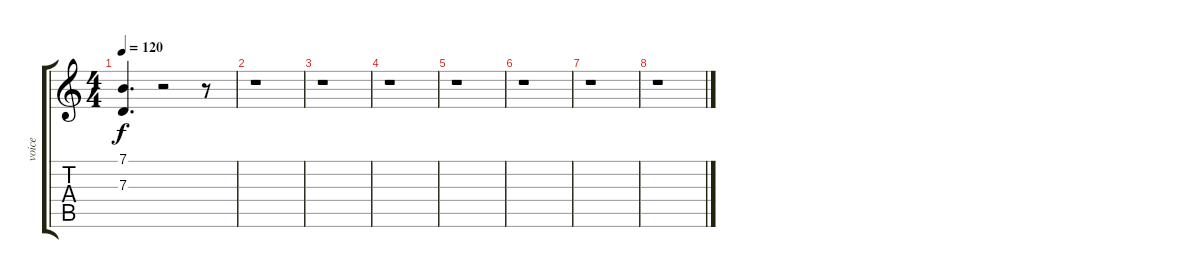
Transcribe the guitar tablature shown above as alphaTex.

\track ("voice" "voice") {instrument choiraahs}
\staff {score tabs}
\tuning (E4 B3 G3 D3 A2 E2) {hide}
\ts (4 4)
\tempo 120
\clef g2
\ks c
(7.1{t} 7.3{t}).4{d dy f} r.2 r.8 |
r.1 |
r.1 |
r.1 |
r.1 |
r.1 |
r.1 |
r.1
